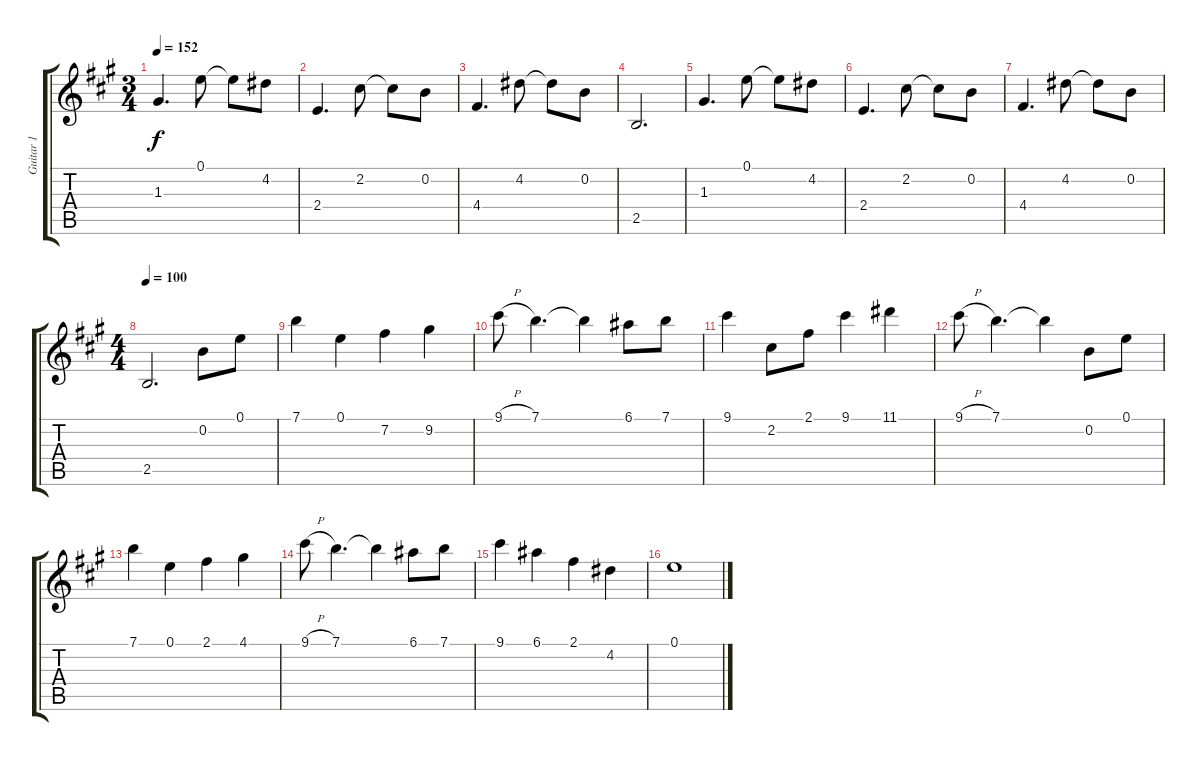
\track ("Guitar 1" "Guitar 1") {instrument acousticguitarnylon}
\staff {score tabs}
\tuning (E4 B3 G3 D3 A2 E2) {hide}
\ts (3 4)
\tempo 152
\clef g2
\ks a
1.3.4{d dy f} 0.1.8 0.1{t}.8 4.2.8 |
2.4.4{d} 2.2.8 2.2{t}.8 0.2.8 |
4.4.4{d} 4.2.8 4.2{t}.8 0.2.8 |
2.5.2{d} |
1.3.4{d} 0.1.8 0.1{t}.8 4.2.8 |
2.4.4{d} 2.2.8 2.2{t}.8 0.2.8 |
4.4.4{d} 4.2.8 4.2{t}.8 0.2.8 |
\ts (4 4)
\tempo 100
2.5.2{d} 0.2.8 0.1.8 |
7.1.4 0.1.4 7.2.4 9.2.4 |
9.1{h}.8 7.1.4{d} 7.1{t}.4 6.1.8 7.1.8 |
9.1.4 2.2.8 2.1.8 9.1.4 11.1.4 |
9.1{h}.8 7.1.4{d} 7.1{t}.4 0.2.8 0.1.8 |
7.1.4 0.1.4 2.1.4 4.1.4 |
9.1{h}.8 7.1.4{d} 7.1{t}.4 6.1.8 7.1.8 |
9.1.4 6.1.4 2.1.4 4.2.4 |
0.1.1
